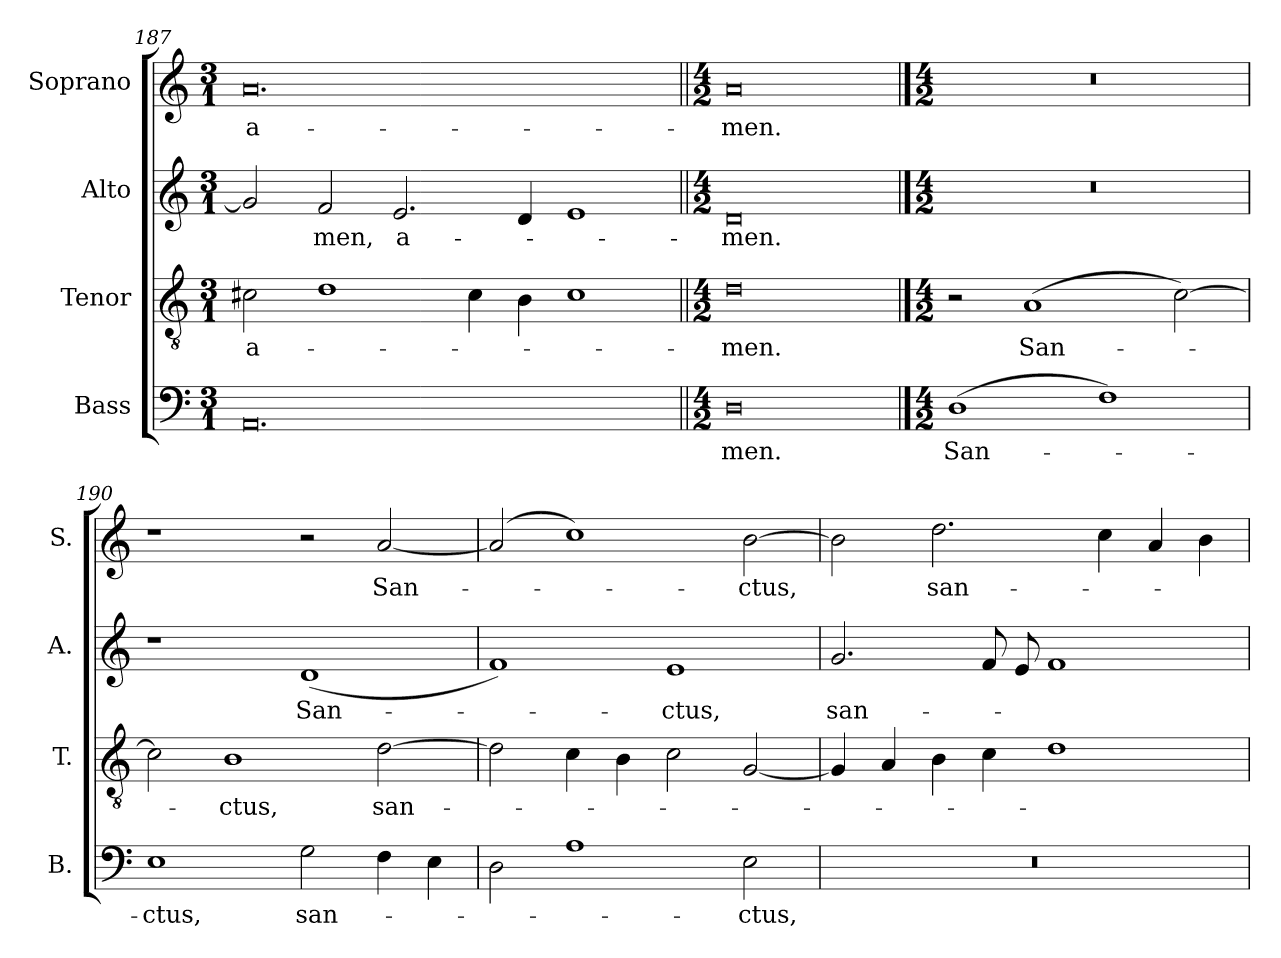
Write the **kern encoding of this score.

**kern	**text	**kern	**text	**kern	**text	**kern	**text
*part4	*part4	*part3	*part3	*part2	*part2	*part1	*part1
*staff4	*staff4	*staff3	*staff3	*staff2	*staff2	*staff1	*staff1
*I"Bass	*	*I"Tenor	*	*I"Alto	*	*I"Soprano	*
*I'B.	*	*I'T.	*	*I'A.	*	*I'S.	*
*clefF4	*	*clefGv2	*	*clefG2	*	*clefG2	*
*	*	*ITrd7c12	*	*	*	*	*
*k[]	*	*k[]	*	*k[]	*	*k[]	*
*C:	*	*C:	*	*C:	*	*C:	*
*M3/1	*	*M3/1	*	*M3/1	*	*M3/1	*
=187	=187	=187	=187	=187	=187	=187	=187
!	!	!	!LO:LY:b:color=#000000	!	!	!	!
!	!	!	!	!	!	!	!LO:LY:b:color=#000000
0.AAi	.	2C#Xi\	a-	2gi/]	.	0.ai	a-
!	!	!	!	!	!LO:LY:b:color=#000000	!	!
.	.	1Di	.	2fi/	-men,	.	.
!	!	!	!	!	!LO:LY:b:color=#000000	!	!
.	.	.	.	2.ei/	a-	.	.
.	.	4C#i\	.	.	.	.	.
.	.	4BBi\	.	4di/	.	.	.
.	.	1C#i	.	1ei	.	.	.
=188||	=188||	=188||	=188||	=188||	=188||	=188||	=188||
*M4/2	*	*M4/2	*	*M4/2	*	*M4/2	*
!	!LO:LY:b:color=#000000	!	!	!	!	!	!
!	!	!	!LO:LY:b:color=#000000	!	!	!	!
!	!	!	!	!	!LO:LY:b:color=#000000	!	!
!	!	!	!	!	!	!	!LO:LY:b:color=#000000
0Di	-men.	0Di	-men.	0di	-men.	0ai	-men.
!!LO:PB:g=z
==189	==189	==189	==189	==189	==189	==189	==189
*M4/2	*	*M4/2	*	*M4/2	*	*M4/2	*
*	*	*	*	*	*	*MM176	*
!	!LO:LY:b:color=#000000	!	!	!LO:N:vis=1	!	!LO:N:vis=1	!
(1Di	San-	2r	.	0r	.	0r	.
!	!	!	!LO:LY:b:color=#000000	!	!	!	!
.	.	(1AAi	San-	.	.	.	.
1Fi)	.	.	.	.	.	.	.
.	.	[2Ci\)	.	.	.	.	.
=190	=190	=190	=190	=190	=190	=190	=190
!	!LO:LY:b:color=#000000	!	!	!	!	!	!
1Ei	-ctus,	2Ci\]	.	1r	.	1r	.
!	!	!	!LO:LY:b:color=#000000	!	!	!	!
.	.	1BBi	-ctus,	.	.	.	.
!	!LO:LY:b:color=#000000	!	!	!	!	!	!
!	!	!	!	!	!LO:LY:b:color=#000000	!	!
2Gi\	san-	.	.	(1di	San-	2r	.
!	!	!	!LO:LY:b:color=#000000	!	!	!	!
!	!	!	!	!	!	!	!LO:LY:b:color=#000000
4Fi\	.	[2Di\	san-	.	.	[2ai/	San-
4Ei\	.	.	.	.	.	.	.
=191	=191	=191	=191	=191	=191	=191	=191
2Di\	.	2Di\]	.	1fi)	.	(2ai/]	.
1Ai	.	4Ci\	.	.	.	1cci)	.
.	.	4BBi\	.	.	.	.	.
!	!	!	!	!	!LO:LY:b:color=#000000	!	!
.	.	2Ci\	.	1ei	-ctus,	.	.
!	!LO:LY:b:color=#000000	!	!	!	!	!	!
!	!	!	!	!	!	!	!LO:LY:b:color=#000000
2Ei\	-ctus,	[2GGi/	.	.	.	[2bi\	-ctus,
=192	=192	=192	=192	=192	=192	=192	=192
!LO:N:vis=1	!	!	!	!	!	!	!
!	!	!	!	!	!LO:LY:b:color=#000000	!	!
0r	.	4GGi/]	.	2.gi/	san-	2bi\]	.
.	.	4AAi/	.	.	.	.	.
!	!	!	!	!	!	!	!LO:LY:b:color=#000000
.	.	4BBi\	.	.	.	2.ddi\	san-
.	.	4Ci\	.	8fi/	.	.	.
.	.	.	.	8ei/	.	.	.
.	.	1Di	.	1fi	.	.	.
.	.	.	.	.	.	4cci\	.
.	.	.	.	.	.	4ai/	.
.	.	.	.	.	.	4bi\	.
=	=	=	=	=	=	=	=
*-	*-	*-	*-	*-	*-	*-	*-
